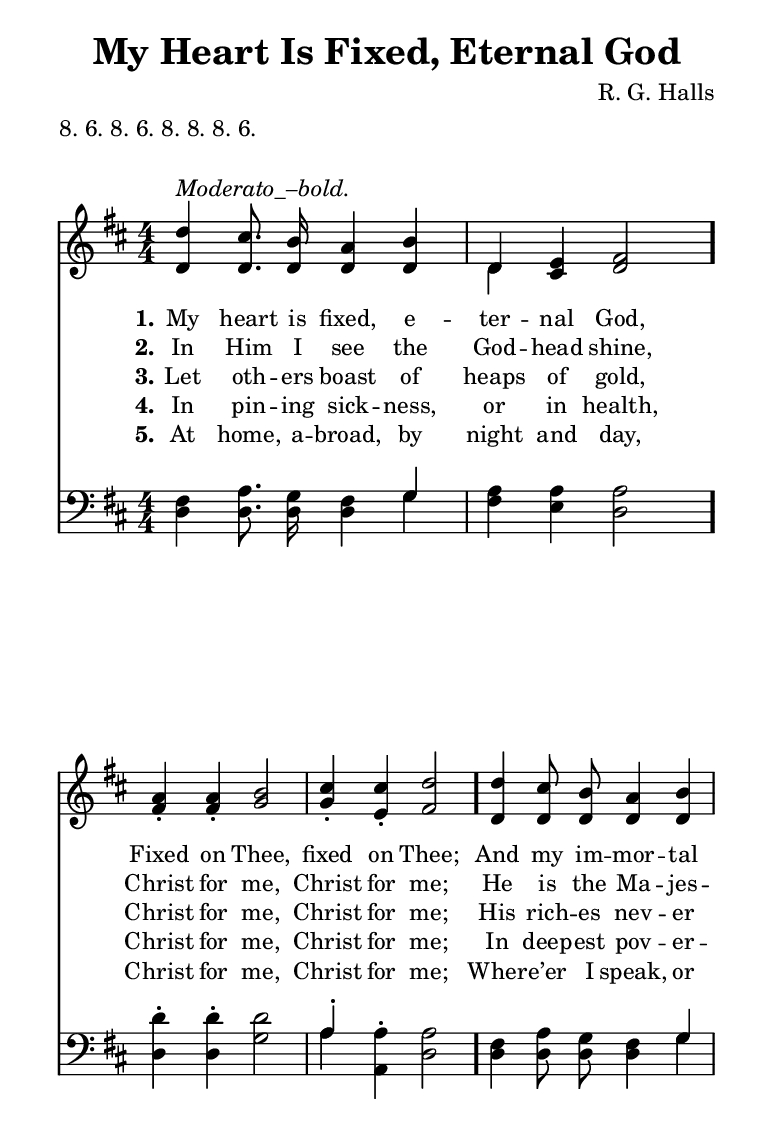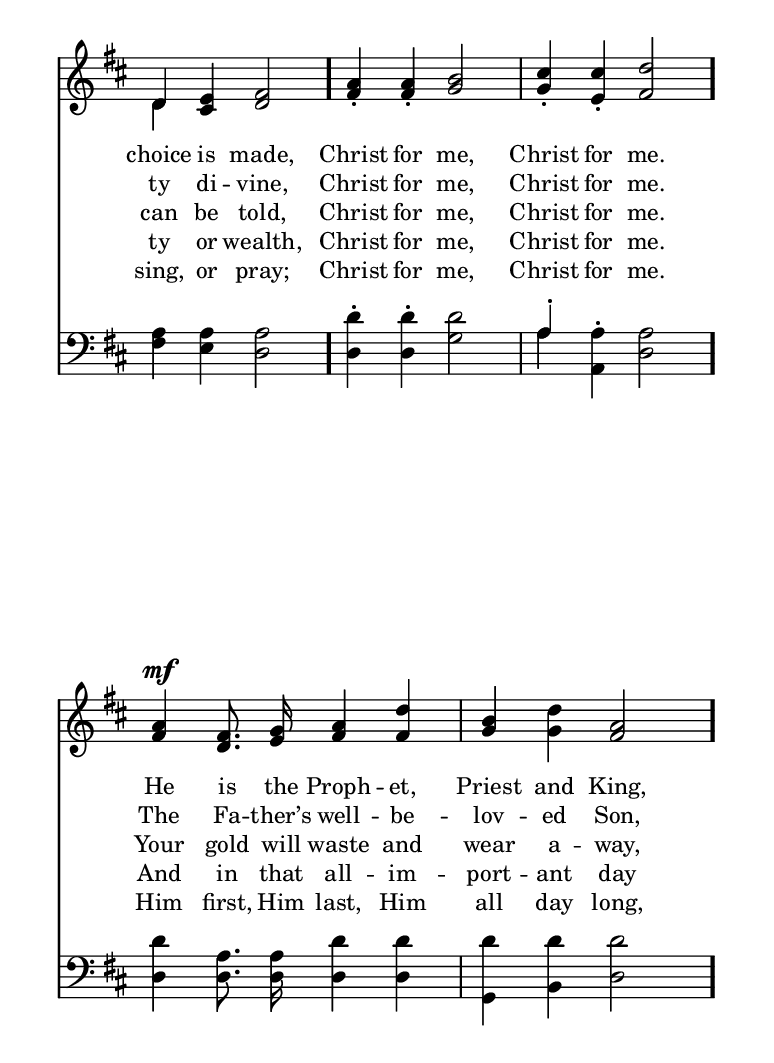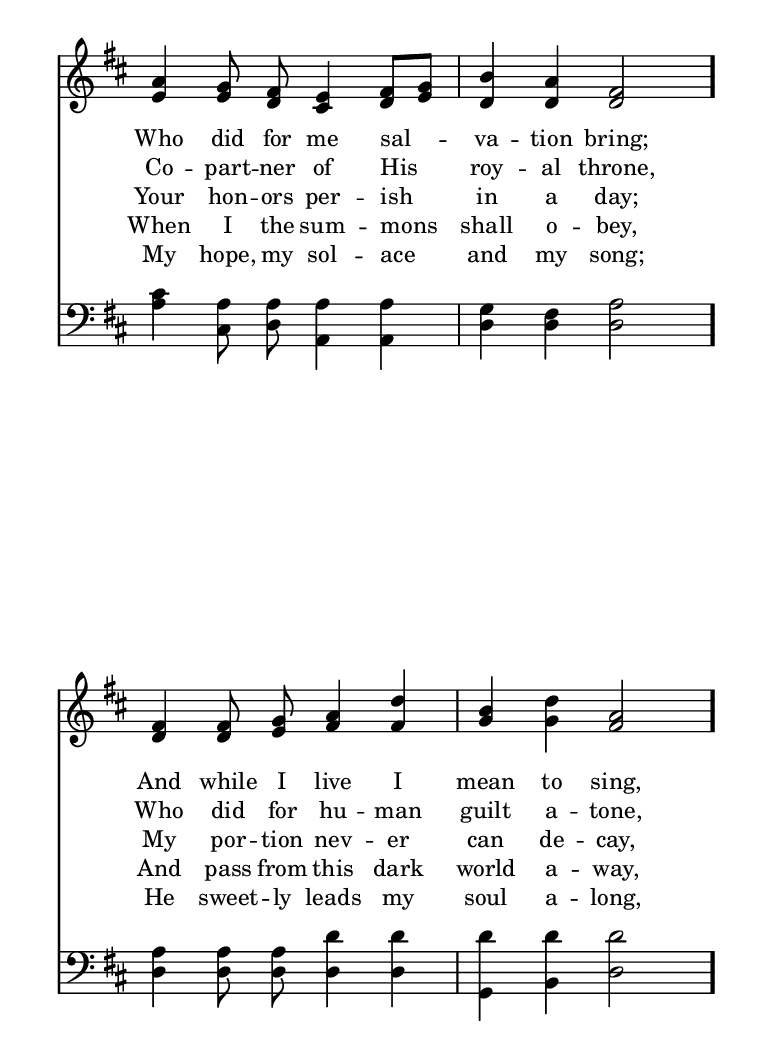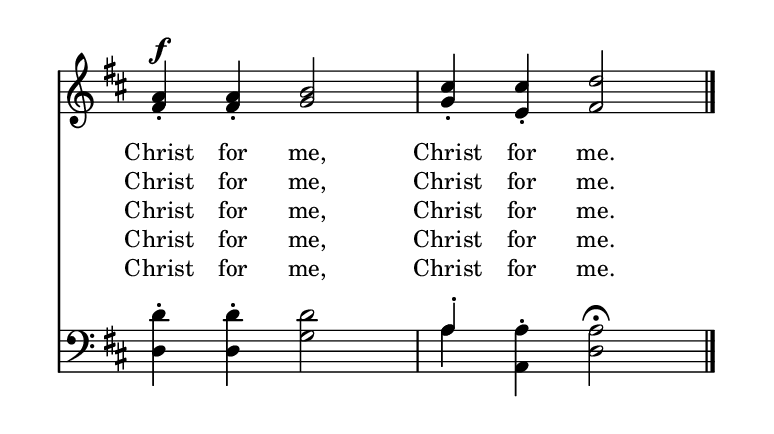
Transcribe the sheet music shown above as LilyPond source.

\include "common/global.ily"
\paper {
  \include "common/paper.ily"
}

\header{
  hymnnumber = "243"
  title = "My Heart Is Fixed, Eternal God"
  tunename = "Christ for Me"
  meter = "8. 6. 8. 6. 8. 8. 8. 6."
  poet = ""
  composer = "R. G. Halls"
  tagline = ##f
}

ta = { \tempo 4=80 }
tb = { \tempo 4=40 }

patternA = { \ta c4 c8. c16 c4 c | c c c2 }
patternB = { \ta c4 c4 c2 }
patternC = { \ta c4 c8 c c4 c | c4 c c2 }
patternD = { \ta c4 c8 c c4 c8[ c8] | c4 c c2 }
patternE = { \ta c4 c4 c2 | c4 c4 \tb c2\fermata }

global = {
  \include "common/overrides.ily"
  \override Staff.TimeSignature.style = #'numbered
  \time 4/4
  \override Score.MetronomeMark.transparent = ##t % hide all fermata changes too
  \ta
  \key d \major
  \autoBeamOff
}

notesSoprano = {
\global
\relative c'' {

  \changePitch \patternA { d^\markup{\italic{Moderato_–bold.}} cis b a b | d, e fis }
  \changePitch \patternB { a a b | cis cis d }
  \changePitch \patternC { d cis b a b | d, e fis }
  \changePitch \patternB { a a b | cis cis d }

  \changePitch \patternA { a^\mf fis g a d | b d a }
  \changePitch \patternD { a g fis e fis g | b a fis }
  \changePitch \patternC { fis fis g a d | b d a }
  \changePitch \patternB { a^\f a b | cis cis d }

  \bar "|."

}
}

notesAlto = {
\global
\relative e' {

  \changePitch \patternA { d d d d d | d cis d }
  \changePitch \patternB { fis\staccato fis\staccato g | g\staccato e\staccato fis }
  \changePitch \patternC { d d d d d | d cis d }
  \changePitch \patternB { fis\staccato fis\staccato g | g\staccato e\staccato fis }

  \changePitch \patternA { fis d e fis fis | g g fis }
  \changePitch \patternD { e e d cis d e | d d d }
  \changePitch \patternC { d d e fis fis | g g fis }
  \changePitch \patternB { fis\staccato fis\staccato g | g\staccato e\staccato fis }

}
}

notesTenor = {
\global
\relative a {

  \changePitch \patternA { fis a g fis g | a a a }
  \changePitch \patternB { d\staccato d\staccato d | a\staccato a\staccato a }
  \changePitch \patternC { fis a g fis g | a a a }
  \changePitch \patternB { d\staccato d\staccato d | a\staccato a\staccato a }

  \changePitch \patternA { d a a d d | d d d }
  \changePitch \patternC { cis a a a a | g fis a }
  \changePitch \patternC { a a a d d | d d d }
  \changePitch \patternB { d\staccato d\staccato d | a\staccato a\staccato a }

}
}

notesBass = {
\global
\relative f {

  \changePitch \patternA { d d d d g | fis e d }
  \changePitch \patternB { d d g | a a, d }
  \changePitch \patternC { d d d d g | fis e d }
  \changePitch \patternB { d d g | a a, d }

  \changePitch \patternA { d d d d d | g, b d }
  \changePitch \patternC { a' cis, d a a | d d d }
  \changePitch \patternC { d d d d d | g, b d }
  \changePitch \patternE { d d g | a a, d }

}
}

wordsA = \lyricmode {
\set stanza = "1."

My heart is fixed, e -- ter -- nal God, \bar "."
Fixed on Thee, fixed on Thee; \bar "."
And my im -- mor -- tal choice is made, \bar "."
Christ for me, Christ for me. \bar "."
He is the Proph -- et, Priest and King, \bar "."
Who did for me sal -- va -- tion bring; \bar "."
And while I live I mean to sing, \bar "."
Christ for me, Christ for me. \bar "."

}

wordsB = \lyricmode {
\set stanza = "2."

In Him I see the God -- head shine,
Christ for me, Christ for me;
He is the Ma -- jes -- ty di -- vine,
Christ for me, Christ for me.
The Fa -- ther’s well -- be -- lov -- ed Son,
Co -- part -- ner of His roy -- al throne,
Who did for hu -- man guilt a -- tone,
Christ for me, Christ for me.

}

wordsC = \lyricmode {
\set stanza = "3."

Let oth -- ers boast of heaps of gold,
Christ for me, Christ for me;
His rich -- es nev -- er can be told,
Christ for me, Christ for me.
Your gold will waste and wear a -- way,
Your hon -- ors per -- ish in a day;
My por -- tion nev -- er can de -- cay,
Christ for me, Christ for me.

}

wordsD = \lyricmode {
\set stanza = "4."

In pin -- ing sick -- ness, or in health,
Christ for me, Christ for me;
In deep -- est pov -- er -- ty or wealth,
Christ for me, Christ for me.
And in that all -- im -- port -- ant day
When I the sum -- mons shall o -- bey,
And pass from this dark world a -- way,
Christ for me, Christ for me.

}

wordsE = \lyricmode {
\set stanza = "5."

At home, a -- broad, by night and day,
Christ for me, Christ for me;
Wher -- e’er I speak, or sing, or pray;
Christ for me, Christ for me.
Him first, Him last, Him all day long,
My hope, my sol -- ace and my song;
He sweet -- ly leads my soul a -- long,
Christ for me, Christ for me.

}

\score {
  \context ChoirStaff <<
    \context Staff = upper <<
      \set Staff.autoBeaming = ##f
      \set ChoirStaff.systemStartDelimiter = #'SystemStartBar
      \set ChoirStaff.printPartCombineTexts = ##f
      \partcombine #'(2 . 11) \notesSoprano \notesAlto
      \context NullVoice = sopranos { \voiceOne << \notesSoprano >> }
      \context Lyrics = one   \lyricsto sopranos \wordsA
      \context Lyrics = two   \lyricsto sopranos \wordsB
      \context Lyrics = three \lyricsto sopranos \wordsC
      \context Lyrics = four  \lyricsto sopranos \wordsD
      \context Lyrics = five  \lyricsto sopranos \wordsE
    >>
    \context Staff = men <<
      \set Staff.autoBeaming = ##f
      \clef bass
      \set ChoirStaff.printPartCombineTexts = ##f
      \partcombine #'(2 . 11) \notesTenor \notesBass
    >>
  >>
  \layout {
    \include "common/layout.ily"
  }
  \midi{
    \include "common/midi.ily"
  }
}

\version "2.19.49"  % necessary for upgrading to future LilyPond versions.

% vi:set et ts=2 sw=2 ai nocindent syntax=lilypond:
